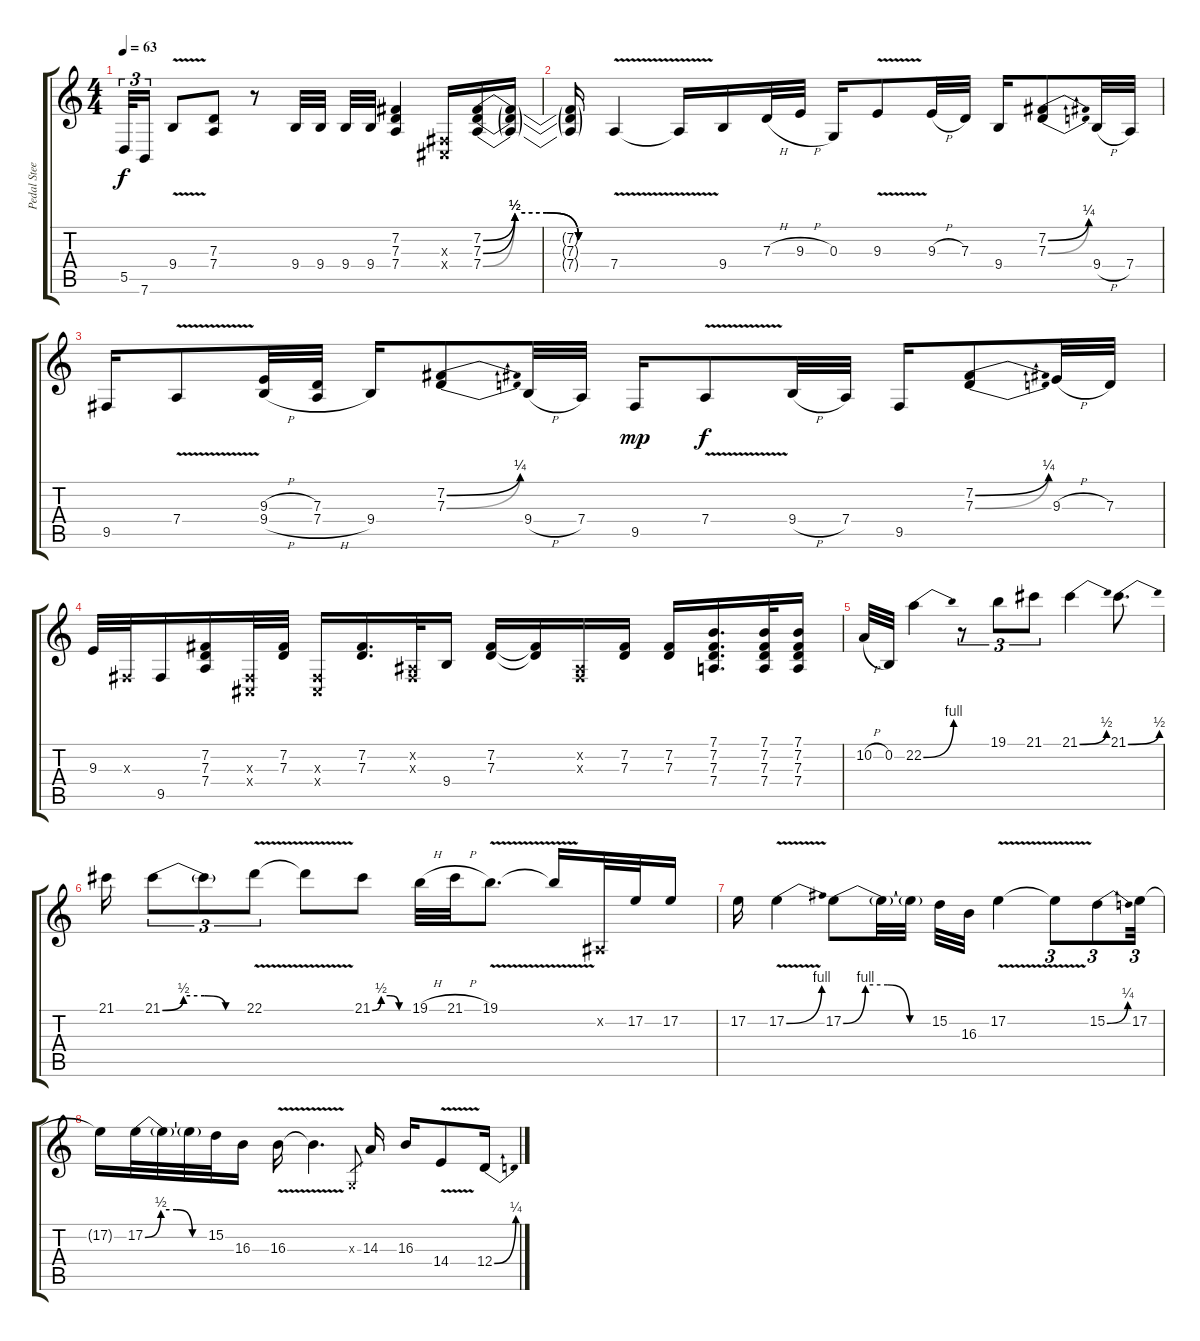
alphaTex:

\track ("Pedal Steel / Solo double" "Pedal Stee") {instrument pad5bowed}
\staff {score tabs}
\tuning (E4 B3 G3 D3 A2 E2) {hide}
\ts (4 4)
\tempo 63
\clef g2
\ks c
5.5{t}.32{tu (3 2) dy f} 7.6.16{tu (3 2)} 9.4{v}.8 (7.3 7.4).8 r.8 9.4.32 9.4.32 9.4.32 9.4.32 (7.2 7.3 7.4).4 (-1.3{x} -1.4{x}).16 (7.2{be (custom 0 0 15 2 30 2 45 0 60 0)} 7.3{be (custom 0 0 15 2 30 2 45 0 60 0)} 7.4{be (custom 0 0 15 2 30 2 45 0 60 0)}).16 (7.2{t} 7.3{t} 7.4{t}).16 |
(7.2{t} 7.3{t} 7.4{t}).16 7.4{v}.4 7.4{t}.16 9.4.16 7.3{h}.32 9.3{h}.32 0.3.16 9.3{v}.8 9.3{h}.32 7.3.32 9.4.16 (7.2{be (bend 0 0 60 1)} 7.3{be (bend 0 0 60 1)}).8 9.4{h}.32 7.4.32 |
9.5.16 7.4{v}.8 (9.3{h} 9.4{h}).32 (7.3 7.4{h}).32 9.4.16 (7.2{be (bend 0 0 60 1)} 7.3{be (bend 0 0 60 1)}).8 9.4{h}.32 7.4.32 9.5.16{dy mp} 7.4{v}.8{dy f} 9.4{h}.32 7.4.32 9.5.16 (7.2{be (bend 0 0 60 1)} 7.3{be (bend 0 0 60 1)}).8 9.3{h}.32 7.3.32 |
9.3.32 -1.3{x}.32 9.5.16 (7.2 7.3 7.4).16 (-1.3{x} -1.4{x}).32 (7.2 7.3).32 (-1.3{x} -1.4{x}).16 (7.2 7.3).16{d} (-1.2{x} -1.3{x}).32 9.4.16 (7.2 7.3).16 (7.2{t} 7.3{t}).16 (-1.2{x} -1.3{x}).16 (7.2 7.3).16 (7.2 7.3).16 (7.1 7.2 7.3 7.4).16{d} (7.1 7.2 7.3 7.4).32 (7.1 7.2 7.3 7.4).16 |
10.2{h}.32 0.2.32 22.2{be (bend 0 0 60 4)}.4 r.8{tu (3 2)} 19.1.8{tu (3 2)} 21.1.8{tu (3 2)} 21.1{be (bend 0 0 60 2)}.4 21.1{be (bend 0 0 60 2)}.8{d} |
21.1.16 21.1{be (custom 0 0 15 2 30 2 45 0 60 0)}.8{tu (3 2)} 21.1{t}.8{tu (3 2)} 22.1{v}.8{tu (3 2)} 22.1{t}.8 21.1{be (custom 0 0 15 2 30 2 45 0 60 0)}.8 19.1{h}.32 21.1{h}.32 19.1{v}.8{d} 19.1{t}.16 -1.2{x}.32 17.2.32 17.2.16 |
17.2.16 17.2{be (bend 0 0 60 4) v}.4 17.2{be (custom 0 0 15 4 30 4 45 0 60 0)}.8 17.2{t}.32 17.2{t}.32 15.2.32 16.3.32 17.2{v}.4 17.2{t}.8{tu (3 2)} 15.2{be (bend 0 0 60 1)}.8{tu (3 2)} 17.2.32{tu (3 2)} |
17.2{t}.16 17.2{be (custom 0 0 15 2 30 2 45 0 60 0)}.32 17.2{t}.32 17.2{t}.32 15.2.32 16.3.16 16.3{v}.16 16.3{t}.4{d} 0.3{x}.8{gr} 14.3.16 16.3.16 14.4{v}.8 12.4{be (bend 0 0 60 1)}.16
